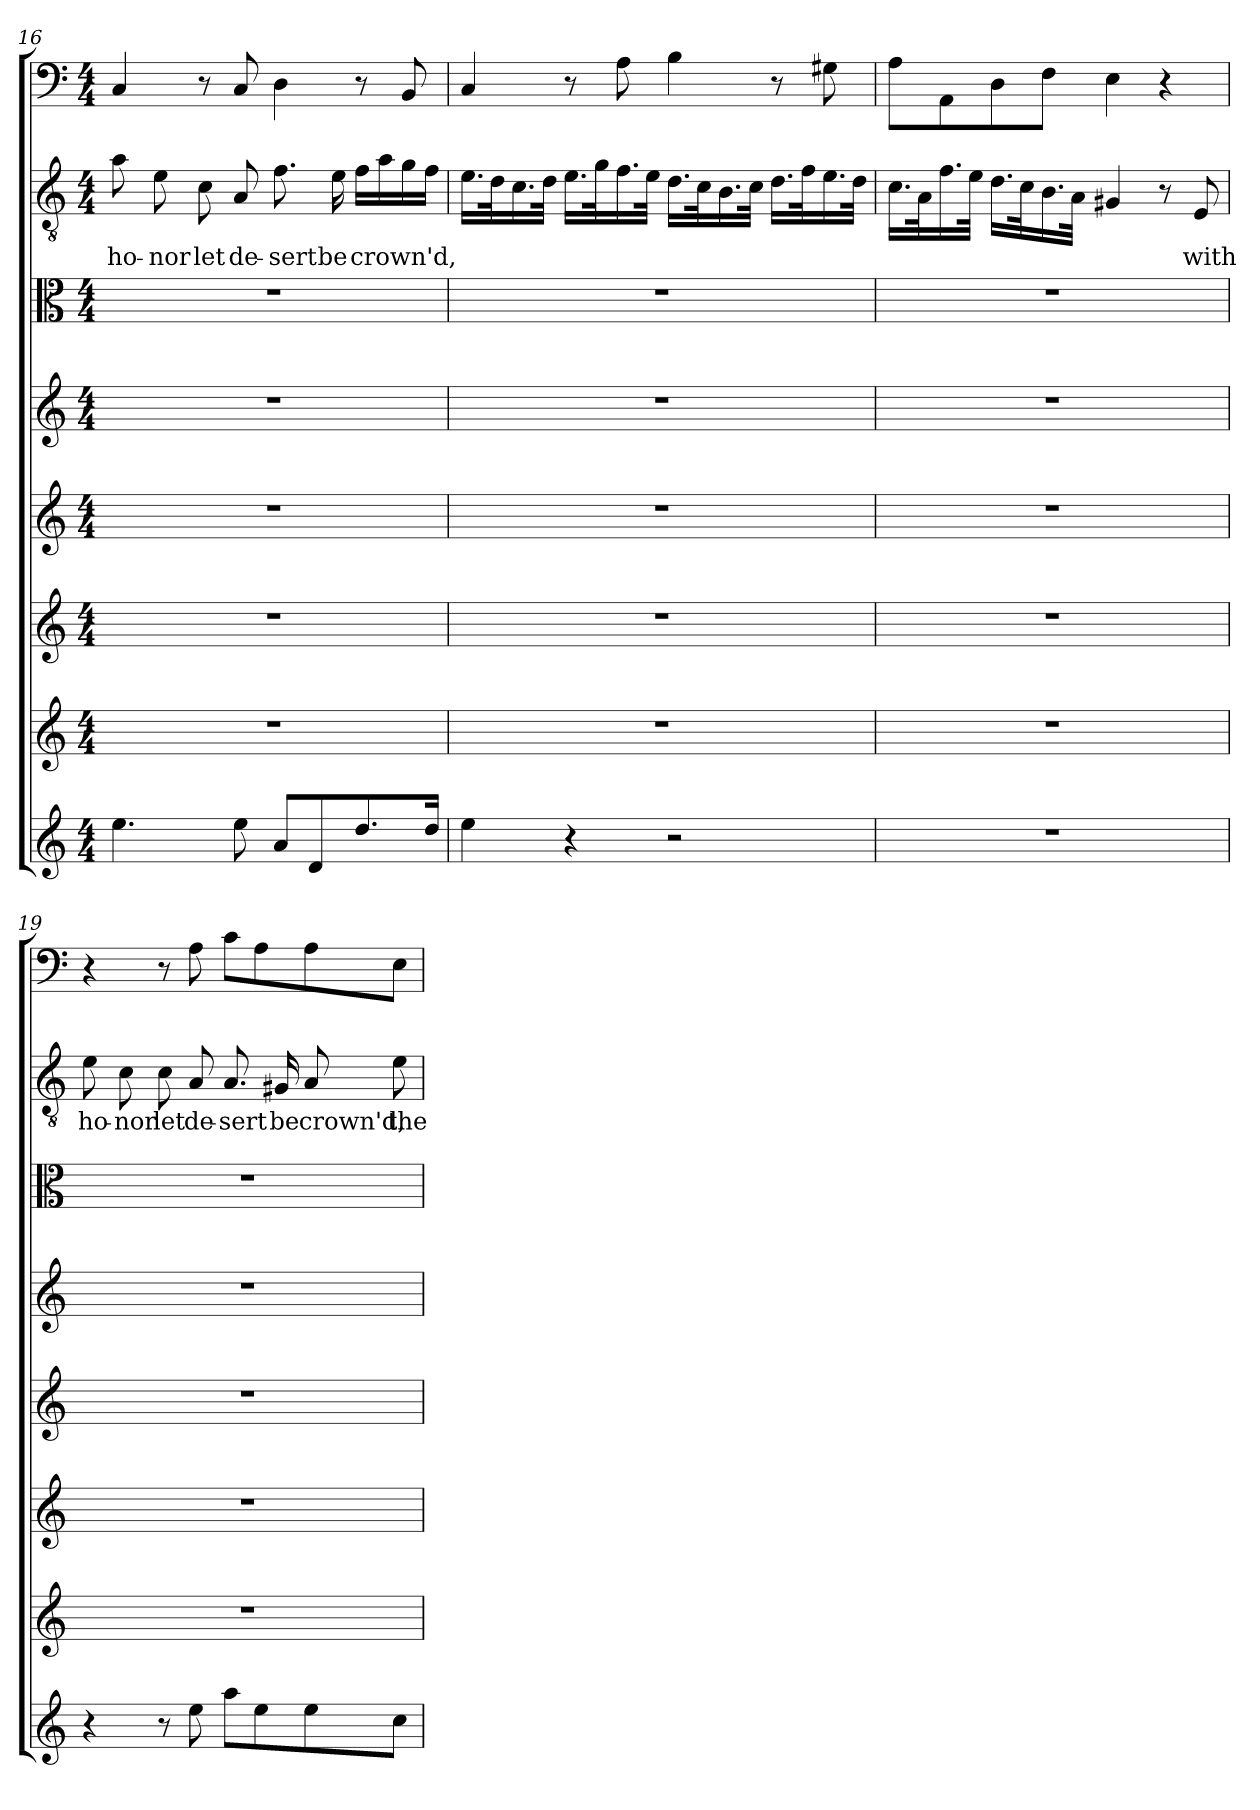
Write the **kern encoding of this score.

**kern	**kern	**kern	**kern	**kern	**kern	**kern	**text	**kern
*part8	*part7	*part6	*part5	*part4	*part3	*part2	*part2	*part1
*staff8	*staff7	*staff6	*staff5	*staff4	*staff3	*staff2	*staff2	*staff1
*clefG2	*clefG2	*clefG2	*clefG2	*clefG2	*clefC3	*clefGv2	*	*clefF4
*k[]	*k[]	*k[]	*k[]	*k[]	*k[]	*k[]	*	*k[]
*a:	*a:	*a:	*a:	*a:	*a:	*a:	*	*a:
*M4/4	*M4/4	*M4/4	*M4/4	*M4/4	*M4/4	*M4/4	*	*M4/4
=16	=16	=16	=16	=16	=16	=16	=16	=16
4.ee\	1r	1r	1r	1r	1r	8a\	ho-	4C/
.	.	.	.	.	.	8e\	-nor	.
.	.	.	.	.	.	8c\	let	8r
8ee\	.	.	.	.	.	8A/	de-	8C/
8a/L	.	.	.	.	.	8.f\	-sert	4D\
8d/	.	.	.	.	.	.	.	.
.	.	.	.	.	.	16e\	be	.
8.dd/	.	.	.	.	.	16f\LL	crown'd,	8r
.	.	.	.	.	.	16a\	.	.
.	.	.	.	.	.	16g\	.	8BB/
16dd/Jk	.	.	.	.	.	16f\JJ	.	.
=17	=17	=17	=17	=17	=17	=17	=17	=17
4ee\	1r	1r	1r	1r	1r	16.e\LL	.	4C/
.	.	.	.	.	.	32d\K	.	.
.	.	.	.	.	.	16.c\	.	.
.	.	.	.	.	.	32d\JJk	.	.
4r	.	.	.	.	.	16.e\LL	.	8r
.	.	.	.	.	.	32g\K	.	.
.	.	.	.	.	.	16.f\	.	8A\
.	.	.	.	.	.	32e\JJk	.	.
2r	.	.	.	.	.	16.d\LL	.	4B\
.	.	.	.	.	.	32c\K	.	.
.	.	.	.	.	.	16.B\	.	.
.	.	.	.	.	.	32c\JJk	.	.
.	.	.	.	.	.	16.d\LL	.	8r
.	.	.	.	.	.	32f\K	.	.
.	.	.	.	.	.	16.e\	.	8G#X\
.	.	.	.	.	.	32d\JJk	.	.
=18	=18	=18	=18	=18	=18	=18	=18	=18
1r	1r	1r	1r	1r	1r	16.c\LL	.	8A\L
.	.	.	.	.	.	32A\K	.	.
.	.	.	.	.	.	16.f\	.	8AA\
.	.	.	.	.	.	32e\JJk	.	.
.	.	.	.	.	.	16.d\LL	.	8D\
.	.	.	.	.	.	32c\K	.	.
.	.	.	.	.	.	16.B\	.	8F\J
.	.	.	.	.	.	32A\JJk	.	.
.	.	.	.	.	.	4G#X/	.	4E\
.	.	.	.	.	.	8r	.	4r
.	.	.	.	.	.	8E/	with	.
=19	=19	=19	=19	=19	=19	=19	=19	=19
4r	1r	1r	1r	1r	1r	8e\	ho-	4r
.	.	.	.	.	.	8c\	-nor	.
8r	.	.	.	.	.	8c\	let	8r
8ee\	.	.	.	.	.	8A/	de-	8A\
8aa\L	.	.	.	.	.	8.A/	-sert	8c\L
8ee\	.	.	.	.	.	.	.	8A\
.	.	.	.	.	.	16G#X/	be	.
8ee\	.	.	.	.	.	8A/	crown'd,	8A\
8cc\J	.	.	.	.	.	8e\	the	8E\J
=	=	=	=	=	=	=	=	=
*-	*-	*-	*-	*-	*-	*-	*-	*-
